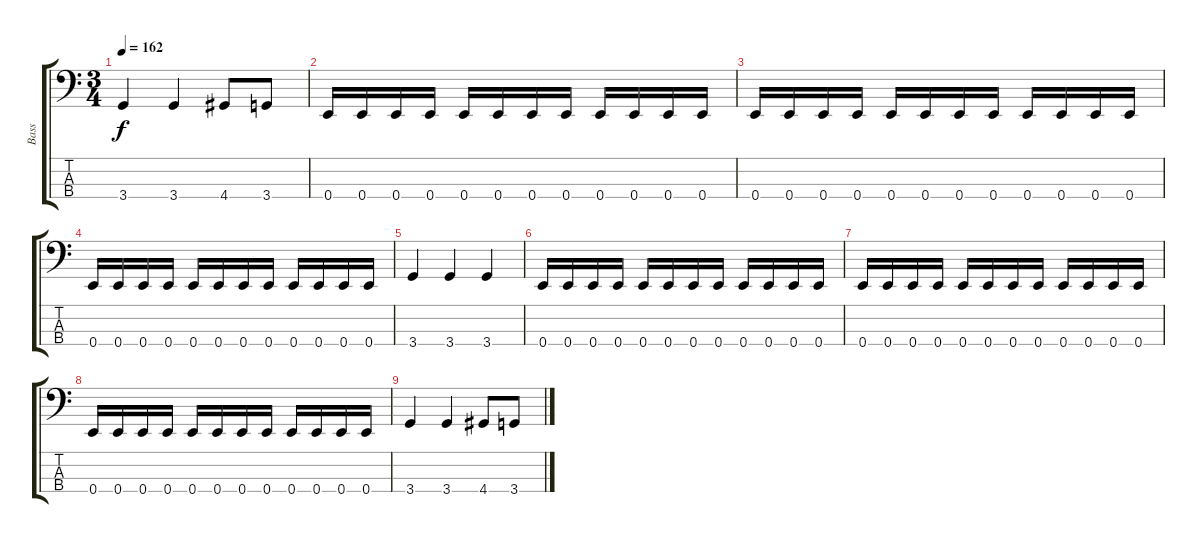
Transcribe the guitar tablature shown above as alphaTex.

\track ("Bass" "Bass") {instrument electricbasspick}
\staff {score tabs}
\tuning (G2 D2 A1 E1) {hide}
\ts (3 4)
\tempo 162
\clef f4
\ks c
3.4.4{dy f} 3.4.4 4.4.8 3.4.8 |
0.4.16 0.4.16 0.4.16 0.4.16 0.4.16 0.4.16 0.4.16 0.4.16 0.4.16 0.4.16 0.4.16 0.4.16 |
0.4.16 0.4.16 0.4.16 0.4.16 0.4.16 0.4.16 0.4.16 0.4.16 0.4.16 0.4.16 0.4.16 0.4.16 |
0.4.16 0.4.16 0.4.16 0.4.16 0.4.16 0.4.16 0.4.16 0.4.16 0.4.16 0.4.16 0.4.16 0.4.16 |
3.4.4 3.4.4 3.4.4 |
0.4.16 0.4.16 0.4.16 0.4.16 0.4.16 0.4.16 0.4.16 0.4.16 0.4.16 0.4.16 0.4.16 0.4.16 |
0.4.16 0.4.16 0.4.16 0.4.16 0.4.16 0.4.16 0.4.16 0.4.16 0.4.16 0.4.16 0.4.16 0.4.16 |
0.4.16 0.4.16 0.4.16 0.4.16 0.4.16 0.4.16 0.4.16 0.4.16 0.4.16 0.4.16 0.4.16 0.4.16 |
3.4.4 3.4.4 4.4.8 3.4.8
